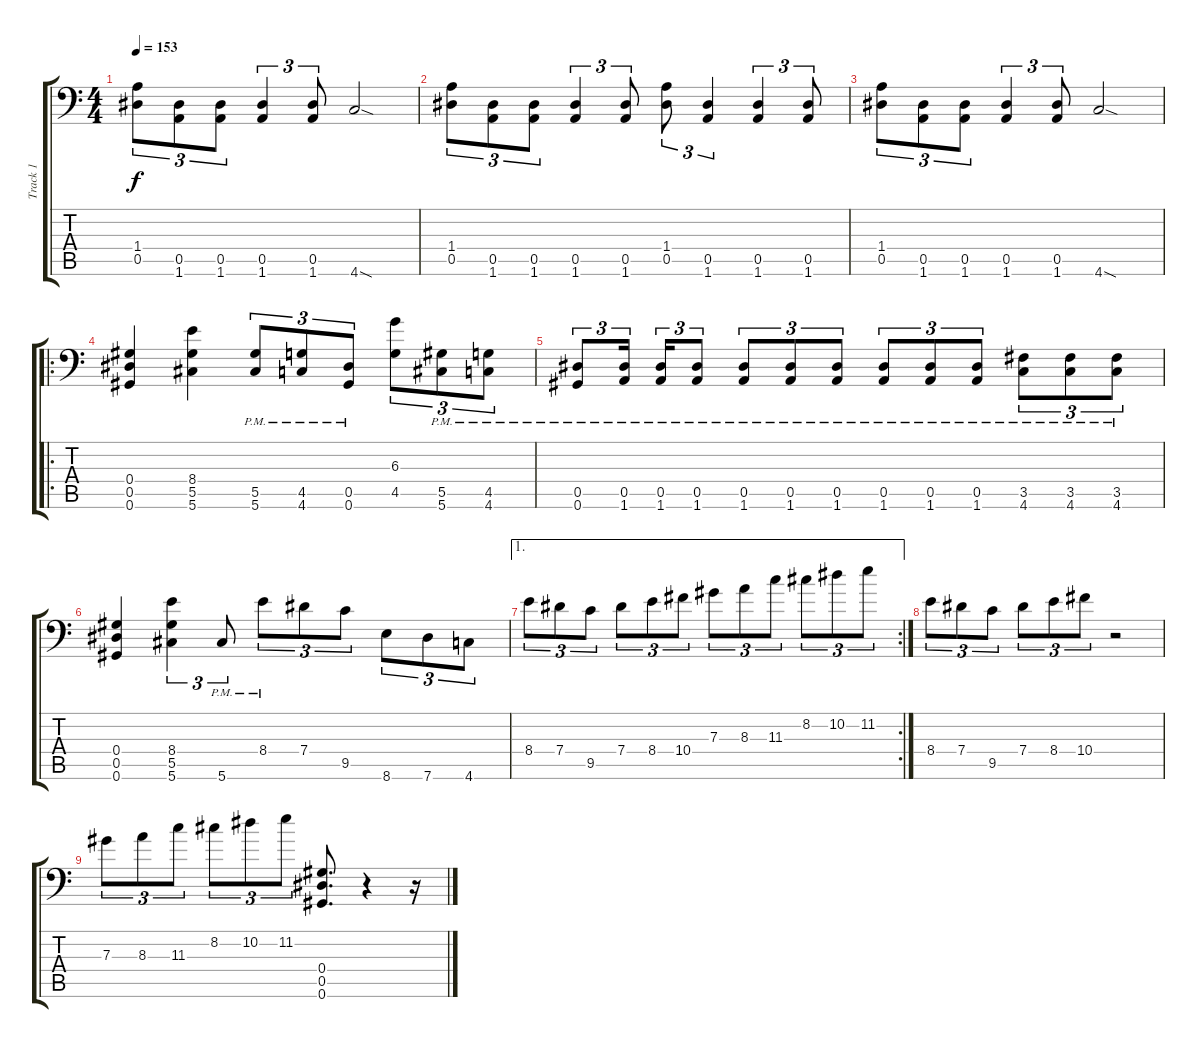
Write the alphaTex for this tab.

\track ("Track 1" "Track 1") {instrument distortionguitar}
\staff {score tabs}
\tuning (Bb3 F3 Db3 Ab2 Eb2 Ab1) {hide}
\ts (4 4)
\tempo 153
\clef f4
\ks c
(1.4 0.5).8{tu (3 2) dy f} (0.5 1.6).8{tu (3 2)} (0.5 1.6).8{tu (3 2)} (0.5 1.6).4{tu (3 2)} (0.5 1.6).8{tu (3 2)} 4.6{sod}.2 |
(1.4 0.5).8{tu (3 2) volume 15 instrument distortionguitar} (0.5 1.6).8{tu (3 2)} (0.5 1.6).8{tu (3 2)} (0.5 1.6).4{tu (3 2)} (0.5 1.6).8{tu (3 2)} (1.4 0.5).8{tu (3 2)} (0.5 1.6).4{tu (3 2)} (0.5 1.6).4{tu (3 2)} (0.5 1.6).8{tu (3 2)} |
(1.4 0.5).8{tu (3 2)} (0.5 1.6).8{tu (3 2)} (0.5 1.6).8{tu (3 2)} (0.5 1.6).4{tu (3 2)} (0.5 1.6).8{tu (3 2)} 4.6{sod}.2 |
\ro
(0.4 0.5 0.6).4 (8.4 5.5 5.6).4 (5.5{pm} 5.6{pm}).8{tu (3 2)} (4.5{pm} 4.6{pm}).8{tu (3 2)} (0.5{pm} 0.6{pm}).8{tu (3 2)} (6.3 4.5).8{tu (3 2)} (5.5{pm} 5.6{pm}).8{tu (3 2)} (4.5{pm} 4.6{pm}).8{tu (3 2)} |
(0.5{pm} 0.6{pm}).8{tu (3 2)} (0.5{pm} 1.6{pm}).16{tu (3 2) beam splitsecondary} (0.5{pm} 1.6{pm}).16{tu (3 2)} (0.5{pm} 1.6{pm}).8{tu (3 2)} (0.5{pm} 1.6{pm}).8{tu (3 2)} (0.5{pm} 1.6{pm}).8{tu (3 2)} (0.5{pm} 1.6{pm}).8{tu (3 2)} (0.5{pm} 1.6{pm}).8{tu (3 2)} (0.5{pm} 1.6{pm}).8{tu (3 2)} (0.5{pm} 1.6{pm}).8{tu (3 2)} (3.5{pm} 4.6{pm}).8{tu (3 2)} (3.5{pm} 4.6{pm}).8{tu (3 2)} (3.5{pm} 4.6{pm}).8{tu (3 2)} |
(0.4 0.5 0.6).4 (8.4 5.5 5.6).4{tu (3 2)} 5.6{pm}.8{tu (3 2)} 8.4{pm}.8{tu (3 2)} 7.4.8{tu (3 2)} 9.5.8{tu (3 2)} 8.6.8{tu (3 2)} 7.6.8{tu (3 2)} 4.6.8{tu (3 2)} |
\ae 1
\rc 2
8.4.8{tu (3 2)} 7.4.8{tu (3 2)} 9.5.8{tu (3 2)} 7.4.8{tu (3 2)} 8.4.8{tu (3 2)} 10.4.8{tu (3 2)} 7.3.8{tu (3 2)} 8.3.8{tu (3 2)} 11.3.8{tu (3 2)} 8.2.8{tu (3 2)} 10.2.8{tu (3 2)} 11.2.8{tu (3 2)} |
8.4.8{tu (3 2)} 7.4.8{tu (3 2)} 9.5.8{tu (3 2)} 7.4.8{tu (3 2)} 8.4.8{tu (3 2)} 10.4.8{tu (3 2)} r.2 |
7.3.8{tu (3 2)} 8.3.8{tu (3 2)} 11.3.8{tu (3 2)} 8.2.8{tu (3 2)} 10.2.8{tu (3 2)} 11.2.8{tu (3 2)} (0.4 0.5 0.6).8{d} r.4 r.16
